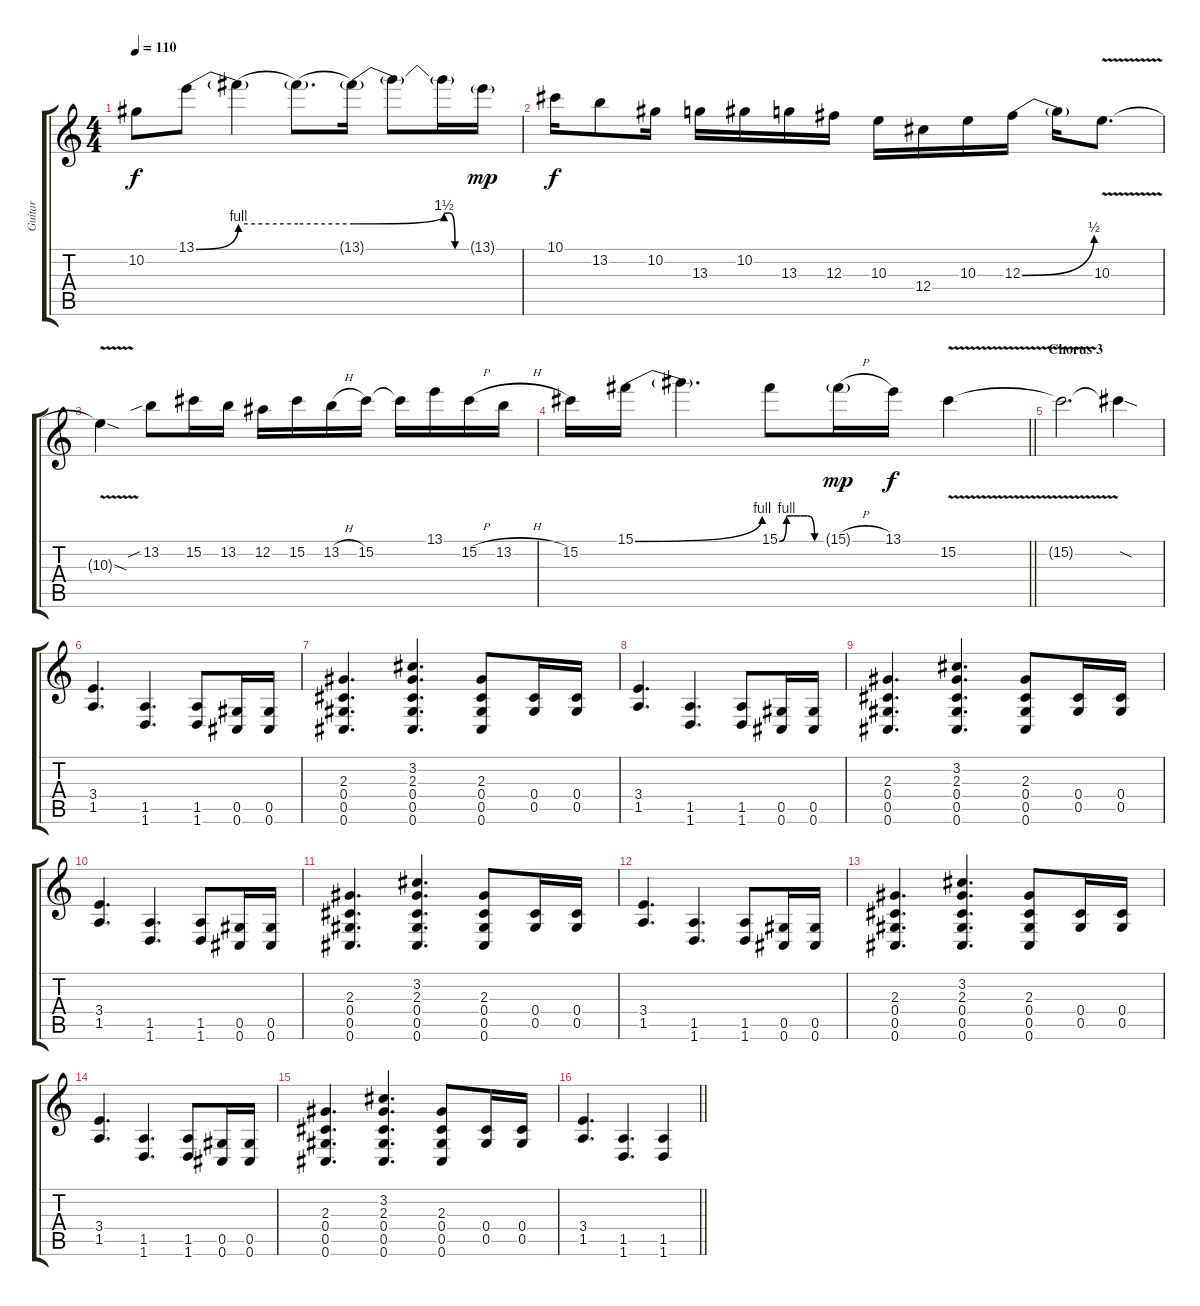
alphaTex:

\track ("Guitar" "Guitar") {instrument distortionguitar}
\staff {score tabs}
\tuning (Eb4 Bb3 Gb3 Db3 Ab2 Db2) {hide}
\ts (4 4)
\tempo 110
\clef g2
\ks c
10.2.8{dy f} 13.1{be (bend 0 0 60 4)}.8 13.1{be (hold 0 4 60 4) t}.4 13.1{be (hold 0 4 60 4) t}.8{d} 13.1{be (bend 0 4 60 6) t}.16 13.1{t}.8 13.1{be (custom 0 6 15 6 30 0 60 0) t}.16 13.1{g}.16{dy mp} |
10.1.16{dy f} 13.2.8 10.2.16 13.3.16 10.2.16 13.3.16 12.3.16 10.3.16 12.4.16 10.3.16 12.3{be (bend 0 0 60 2)}.16 12.3{t}.16 10.3{v}.8{d} |
10.3{sod t}.4 13.2{sib}.8 15.2.16 13.2.16 12.2.16 15.2.16 13.2{h}.16 15.2.16 15.2{t}.16 13.1.16 15.2{h}.16 13.2{h}.16 |
\barLineRight lightlight
15.2.16 15.1{be (bend 0 0 60 4)}.16 15.1{t}.4{d} 15.1{be (custom 0 0 10 4 20 4 30 4 40 4 50 0 60 0)}.8 15.1{h g}.16{dy mp} 13.1.16{dy f} 15.2{v}.4 |
\section ("" "Chorus 3")
15.2{t}.2{d} 15.2{sod t}.4 |
(3.4 1.5).4{d} (1.5 1.6).4{d} (1.5 1.6).8 (0.5 0.6).16 (0.5 0.6).16 |
(2.3 0.4 0.5 0.6).4{d} (3.2 2.3 0.4 0.5 0.6).4{d} (2.3 0.4 0.5 0.6).8 (0.4 0.5).16 (0.4 0.5).16 |
(3.4 1.5).4{d} (1.5 1.6).4{d} (1.5 1.6).8 (0.5 0.6).16 (0.5 0.6).16 |
(2.3 0.4 0.5 0.6).4{d} (3.2 2.3 0.4 0.5 0.6).4{d} (2.3 0.4 0.5 0.6).8 (0.4 0.5).16 (0.4 0.5).16 |
(3.4 1.5).4{d} (1.5 1.6).4{d} (1.5 1.6).8 (0.5 0.6).16 (0.5 0.6).16 |
(2.3 0.4 0.5 0.6).4{d} (3.2 2.3 0.4 0.5 0.6).4{d} (2.3 0.4 0.5 0.6).8 (0.4 0.5).16 (0.4 0.5).16 |
(3.4 1.5).4{d} (1.5 1.6).4{d} (1.5 1.6).8 (0.5 0.6).16 (0.5 0.6).16 |
(2.3 0.4 0.5 0.6).4{d} (3.2 2.3 0.4 0.5 0.6).4{d} (2.3 0.4 0.5 0.6).8 (0.4 0.5).16 (0.4 0.5).16 |
(3.4 1.5).4{d} (1.5 1.6).4{d} (1.5 1.6).8 (0.5 0.6).16 (0.5 0.6).16 |
(2.3 0.4 0.5 0.6).4{d} (3.2 2.3 0.4 0.5 0.6).4{d} (2.3 0.4 0.5 0.6).8 (0.4 0.5).16 (0.4 0.5).16 |
\barLineRight lightlight
(3.4 1.5).4{d} (1.5 1.6).4{d} (1.5 1.6).4
